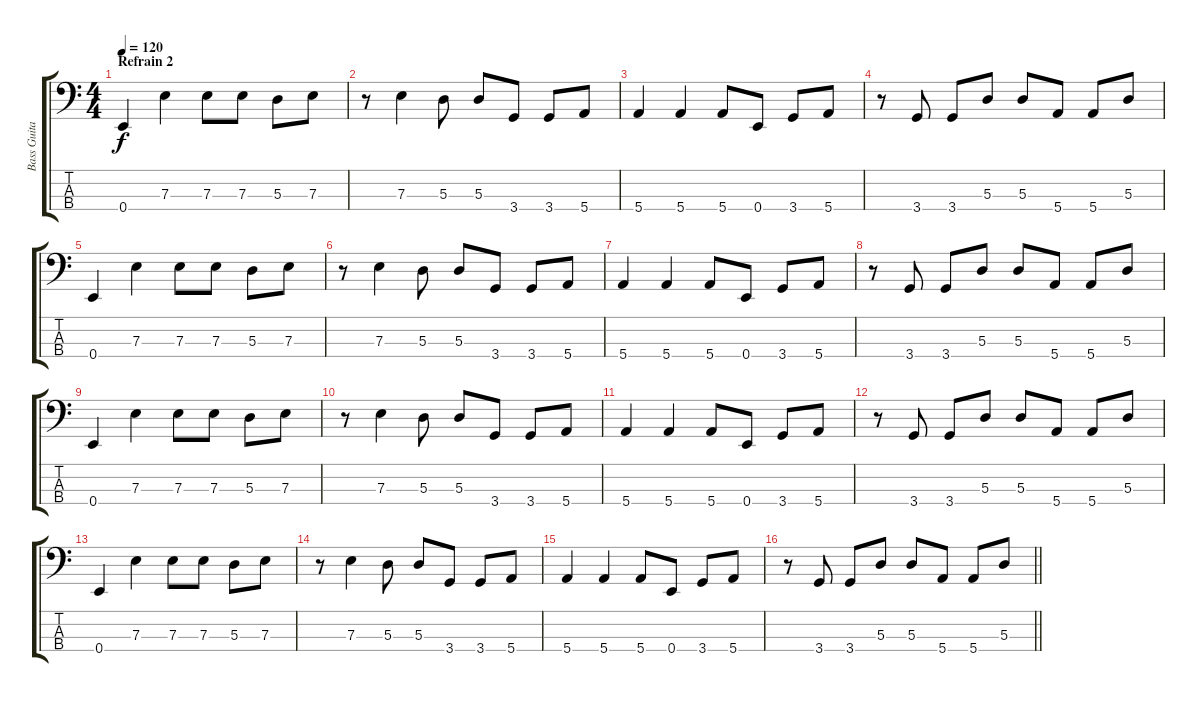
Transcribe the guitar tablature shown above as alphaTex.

\track ("Bass Guitar" "Bass Guita") {instrument electricbasspick}
\staff {score tabs}
\tuning (G2 D2 A1 E1) {hide}
\ts (4 4)
\section ("" "Refrain 2")
\tempo 120
\clef f4
\ks c
0.4.4{dy f} 7.3.4 7.3.8 7.3.8 5.3.8 7.3.8 |
r.8 7.3.4 5.3.8 5.3.8 3.4.8 3.4.8 5.4.8 |
5.4.4 5.4.4 5.4.8 0.4.8 3.4.8 5.4.8 |
r.8 3.4.8 3.4.8 5.3.8 5.3.8 5.4.8 5.4.8 5.3.8 |
0.4.4 7.3.4 7.3.8 7.3.8 5.3.8 7.3.8 |
r.8 7.3.4 5.3.8 5.3.8 3.4.8 3.4.8 5.4.8 |
5.4.4 5.4.4 5.4.8 0.4.8 3.4.8 5.4.8 |
r.8 3.4.8 3.4.8 5.3.8 5.3.8 5.4.8 5.4.8 5.3.8 |
0.4.4 7.3.4 7.3.8 7.3.8 5.3.8 7.3.8 |
r.8 7.3.4 5.3.8 5.3.8 3.4.8 3.4.8 5.4.8 |
5.4.4 5.4.4 5.4.8 0.4.8 3.4.8 5.4.8 |
r.8 3.4.8 3.4.8 5.3.8 5.3.8 5.4.8 5.4.8 5.3.8 |
0.4.4 7.3.4 7.3.8 7.3.8 5.3.8 7.3.8 |
r.8 7.3.4 5.3.8 5.3.8 3.4.8 3.4.8 5.4.8 |
5.4.4 5.4.4 5.4.8 0.4.8 3.4.8 5.4.8 |
\barLineRight lightlight
r.8 3.4.8 3.4.8 5.3.8 5.3.8 5.4.8 5.4.8 5.3.8
